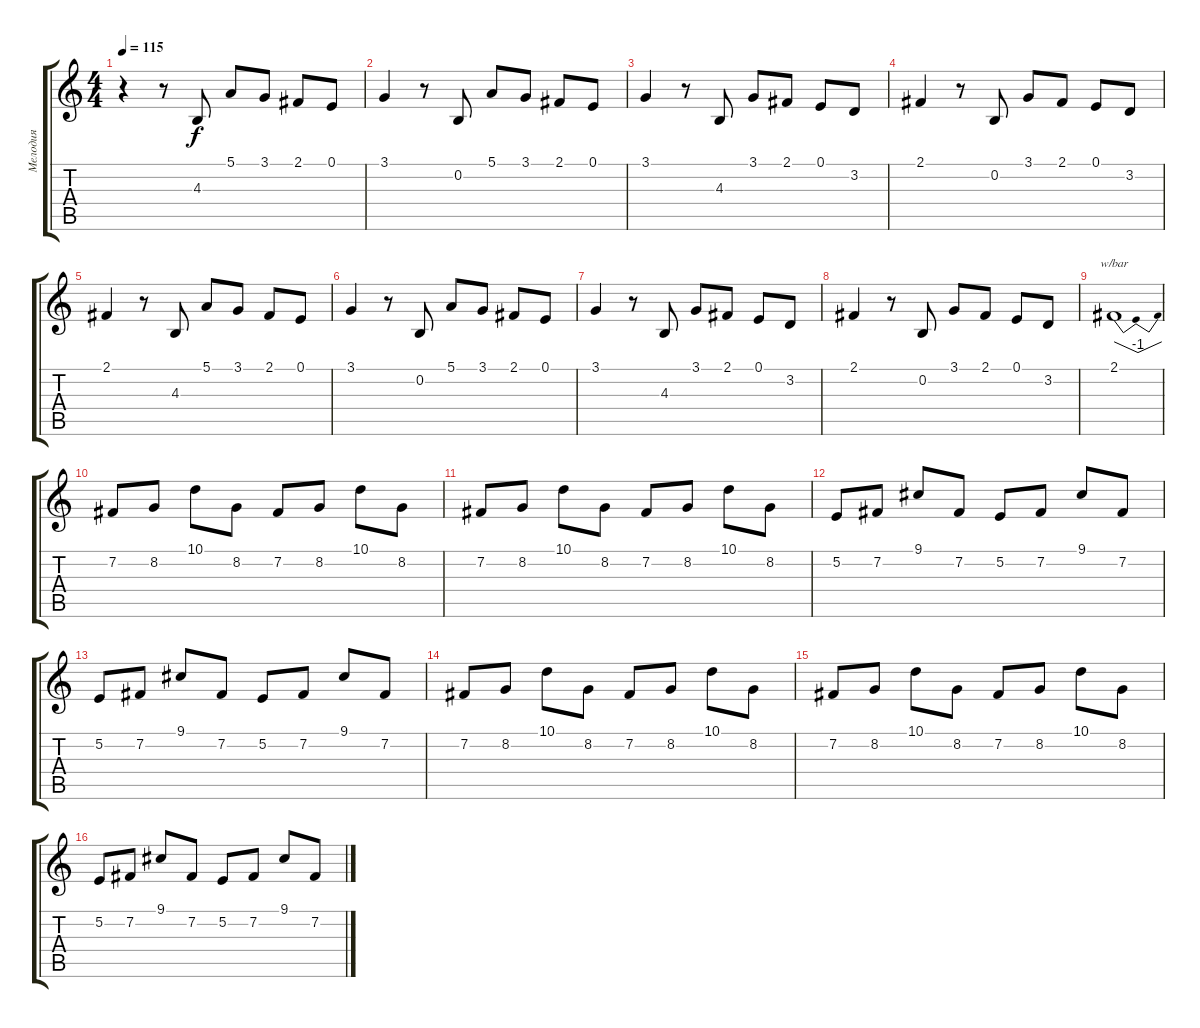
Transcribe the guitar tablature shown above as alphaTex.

\track ("Мелодия" "Мелодия") {instrument brightacousticpiano}
\staff {score tabs}
\tuning (E4 B3 G3 D3 A2 E2) {hide}
\ts (4 4)
\tempo 115
\clef g2
\ks c
r.4{dy f} r.8 4.3.8 5.1.8 3.1.8 2.1.8 0.1.8 |
3.1.4 r.8 0.2.8 5.1.8 3.1.8 2.1.8 0.1.8 |
3.1.4 r.8 4.3.8 3.1.8 2.1.8 0.1.8 3.2.8 |
2.1.4 r.8 0.2.8 3.1.8 2.1.8 0.1.8 3.2.8 |
2.1.4 r.8 4.3.8 5.1.8 3.1.8 2.1.8 0.1.8 |
3.1.4 r.8 0.2.8 5.1.8 3.1.8 2.1.8 0.1.8 |
3.1.4 r.8 4.3.8 3.1.8 2.1.8 0.1.8 3.2.8 |
2.1.4 r.8 0.2.8 3.1.8 2.1.8 0.1.8 3.2.8 |
2.1.1{tbe (dip default 0 0 30 -4 60 0)} |
7.2.8 8.2.8 10.1.8 8.2.8 7.2.8 8.2.8 10.1.8 8.2.8 |
7.2.8 8.2.8 10.1.8 8.2.8 7.2.8 8.2.8 10.1.8 8.2.8 |
5.2.8 7.2.8 9.1.8 7.2.8 5.2.8 7.2.8 9.1.8 7.2.8 |
5.2.8 7.2.8 9.1.8 7.2.8 5.2.8 7.2.8 9.1.8 7.2.8 |
7.2.8 8.2.8 10.1.8 8.2.8 7.2.8 8.2.8 10.1.8 8.2.8 |
7.2.8 8.2.8 10.1.8 8.2.8 7.2.8 8.2.8 10.1.8 8.2.8 |
5.2.8 7.2.8 9.1.8 7.2.8 5.2.8 7.2.8 9.1.8 7.2.8
